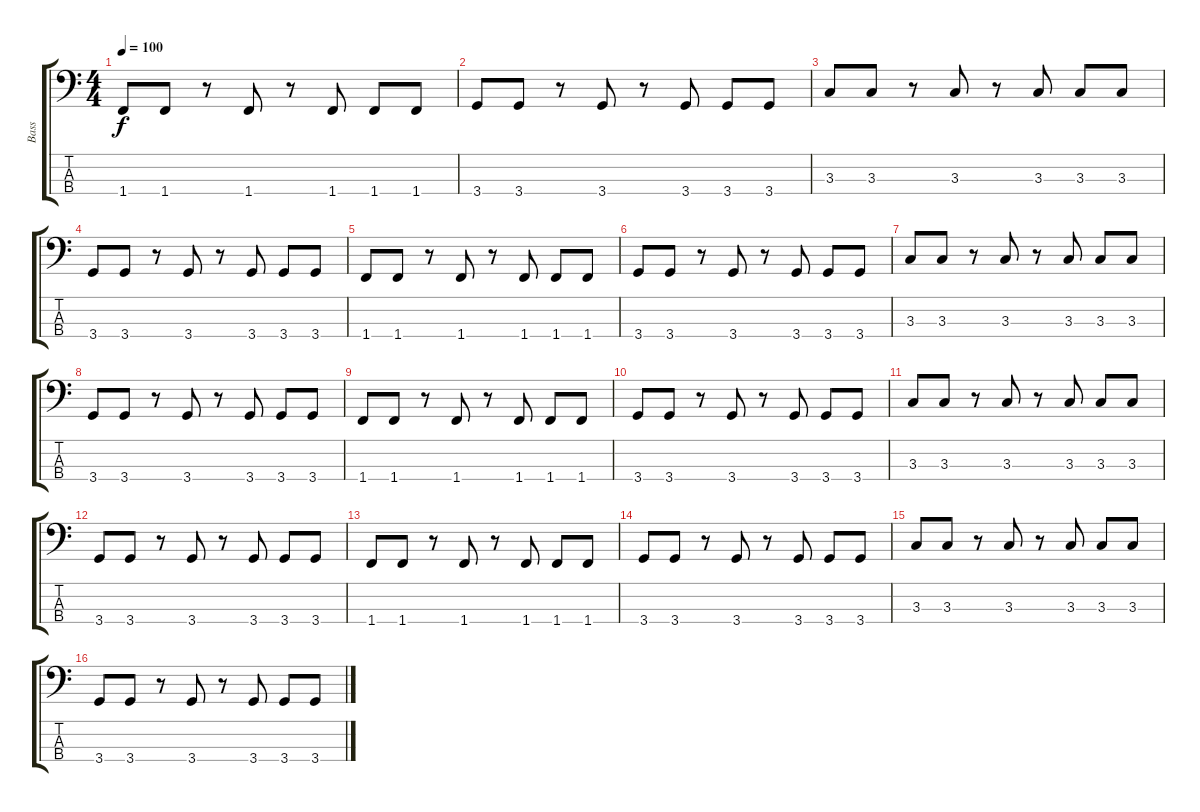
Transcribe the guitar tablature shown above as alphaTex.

\track ("Bass" "Bass") {instrument acousticguitarnylon}
\staff {score tabs}
\tuning (G2 D2 A1 E1) {hide}
\ts (4 4)
\tempo 100
\clef f4
\ks c
1.4.8{dy f} 1.4.8 r.8 1.4.8 r.8 1.4.8 1.4.8 1.4.8 |
3.4.8 3.4.8 r.8 3.4.8 r.8 3.4.8 3.4.8 3.4.8 |
3.3.8 3.3.8 r.8 3.3.8 r.8 3.3.8 3.3.8 3.3.8 |
3.4.8 3.4.8 r.8 3.4.8 r.8 3.4.8 3.4.8 3.4.8 |
1.4.8 1.4.8 r.8 1.4.8 r.8 1.4.8 1.4.8 1.4.8 |
3.4.8 3.4.8 r.8 3.4.8 r.8 3.4.8 3.4.8 3.4.8 |
3.3.8 3.3.8 r.8 3.3.8 r.8 3.3.8 3.3.8 3.3.8 |
3.4.8 3.4.8 r.8 3.4.8 r.8 3.4.8 3.4.8 3.4.8 |
1.4.8 1.4.8 r.8 1.4.8 r.8 1.4.8 1.4.8 1.4.8 |
3.4.8 3.4.8 r.8 3.4.8 r.8 3.4.8 3.4.8 3.4.8 |
3.3.8 3.3.8 r.8 3.3.8 r.8 3.3.8 3.3.8 3.3.8 |
3.4.8 3.4.8 r.8 3.4.8 r.8 3.4.8 3.4.8 3.4.8 |
1.4.8 1.4.8 r.8 1.4.8 r.8 1.4.8 1.4.8 1.4.8 |
3.4.8 3.4.8 r.8 3.4.8 r.8 3.4.8 3.4.8 3.4.8 |
3.3.8 3.3.8 r.8 3.3.8 r.8 3.3.8 3.3.8 3.3.8 |
3.4.8 3.4.8 r.8 3.4.8 r.8 3.4.8 3.4.8 3.4.8
